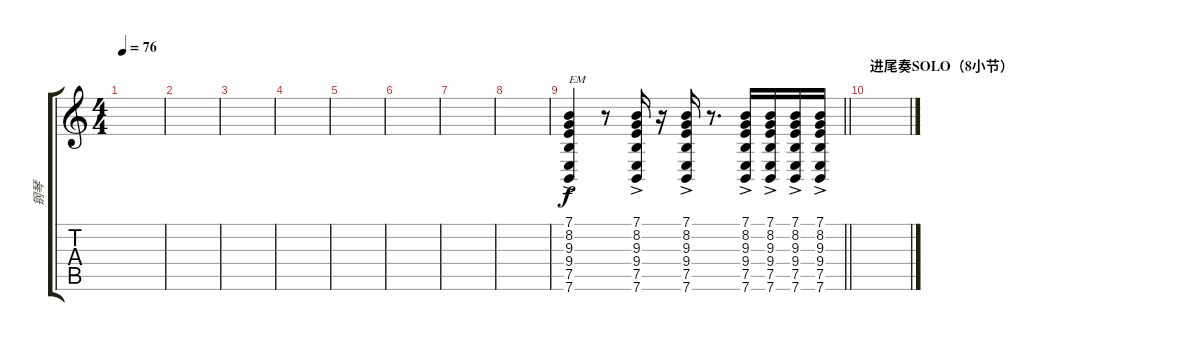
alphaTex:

\track ("钢琴" "钢琴") {instrument acousticgrandpiano}
\staff {score tabs}
\tuning (E4 B3 G3 D3 A2 E2) {hide}
\ts (4 4)
\tempo 76
\clef g2
\ks c
|
|
|
|
|
|
|
|
\barLineRight lightlight
(7.1 8.2 9.3 9.4 7.5 7.6{ac}).4{txt "EM"} r.8 (7.1 8.2 9.3 9.4 7.5 7.6{ac}).16 r.16 (7.1 8.2 9.3 9.4 7.5 7.6{ac}).16 r.8{d} (7.1 8.2 9.3 9.4 7.5 7.6{ac}).16 (7.1 8.2 9.3 9.4 7.5 7.6{ac}).16 (7.1 8.2 9.3 9.4 7.5 7.6{ac}).16 (7.1 8.2 9.3 9.4 7.5 7.6{ac}).16 |
\section ("" "进尾奏SOLO（8小节）")
